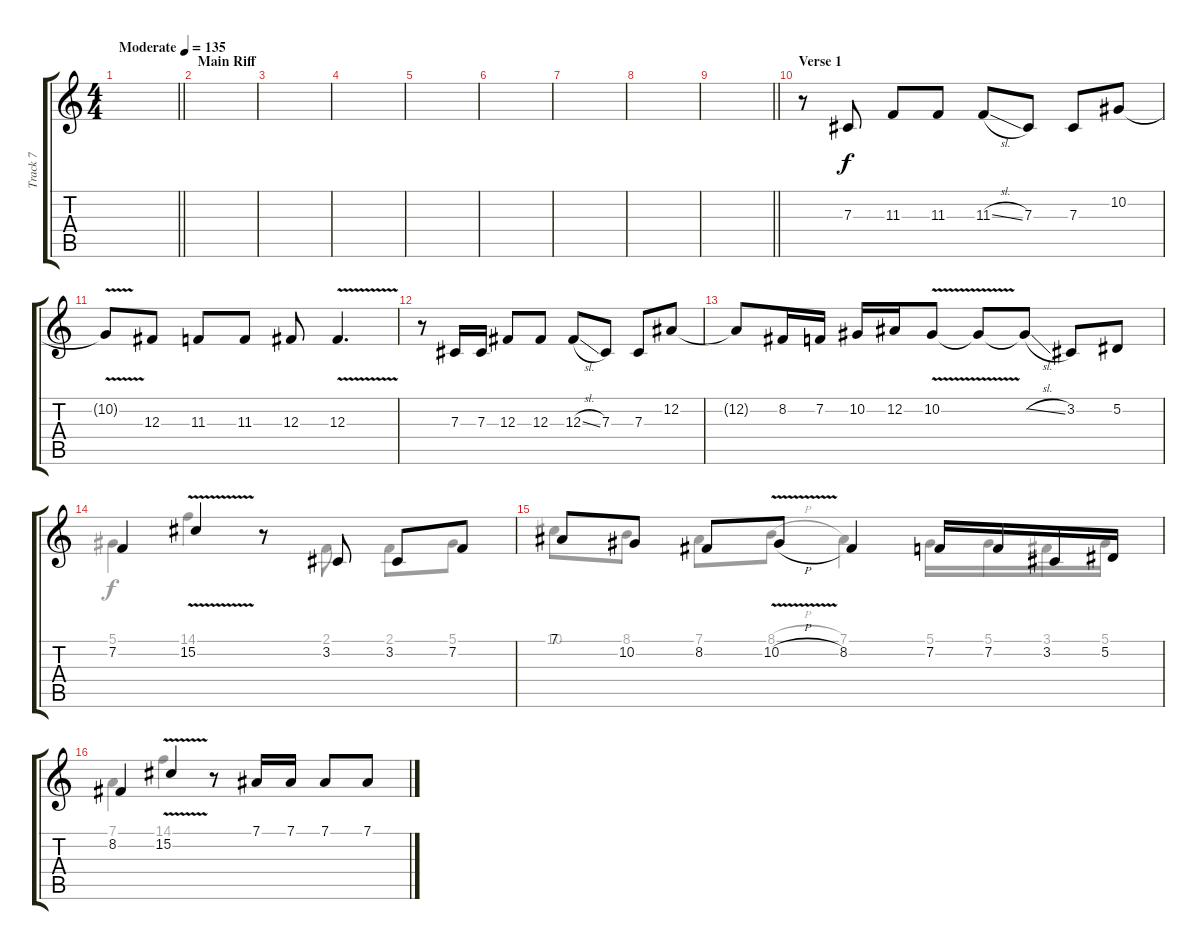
\track ("Track 7" "Track 7") {instrument trumpet}
\staff {score tabs}
\tuning (Eb4 Bb3 Gb3 Db3 Ab2 Db2) {hide}
\voice
\ts (4 4)
\tempo (135 "Moderate")
\clef g2
\barLineRight lightlight
\ks c
|
\section ("" "Main Riff")
|
|
|
|
|
|
|
\barLineRight lightlight
|
\section ("" "Verse 1")
r.8 7.3.8 11.3.8 11.3.8 11.3{sl}.8 7.3.8 7.3.8 10.2.8 |
10.2{v t}.8 12.3.8 11.3.8 11.3.8 12.3.8 12.3{v}.4{d} |
r.8 7.3.16 7.3.16 12.3.8 12.3.8 12.3{sl}.8 7.3.8 7.3.8 12.2.8 |
12.2{t}.8 8.2.16 7.2.16 10.2.16 12.2.16 10.2{v}.8 10.2{t}.8 10.2{sl t}.8 3.2.8 5.2.8 |
7.2.4 15.2{v}.4 r.8 3.2.8 3.2.8 7.2.8 |
7.1.8 10.2.8 8.2.8 10.2{v h}.8 8.2.4 7.2.16 7.2.16 3.2.16 5.2.16 |
8.2.4 15.2{v}.4 r.8 7.1.16 7.1.16 7.1.8 7.1.8
\voice
\clef g2
\ottava regular
\simile none
\barLineRight lightlight
\ks c
|
|
|
|
|
|
|
|
\barLineRight lightlight
|
|
|
|
|
5.1.4 14.1.4 r.8 2.1.8 2.1.8 5.1.8 |
10.1.8 8.1.8 7.1.8 8.1{h}.8 7.1.4 5.1.16 5.1.16 3.1.16 5.1.16 |
7.1.4 14.1.4
